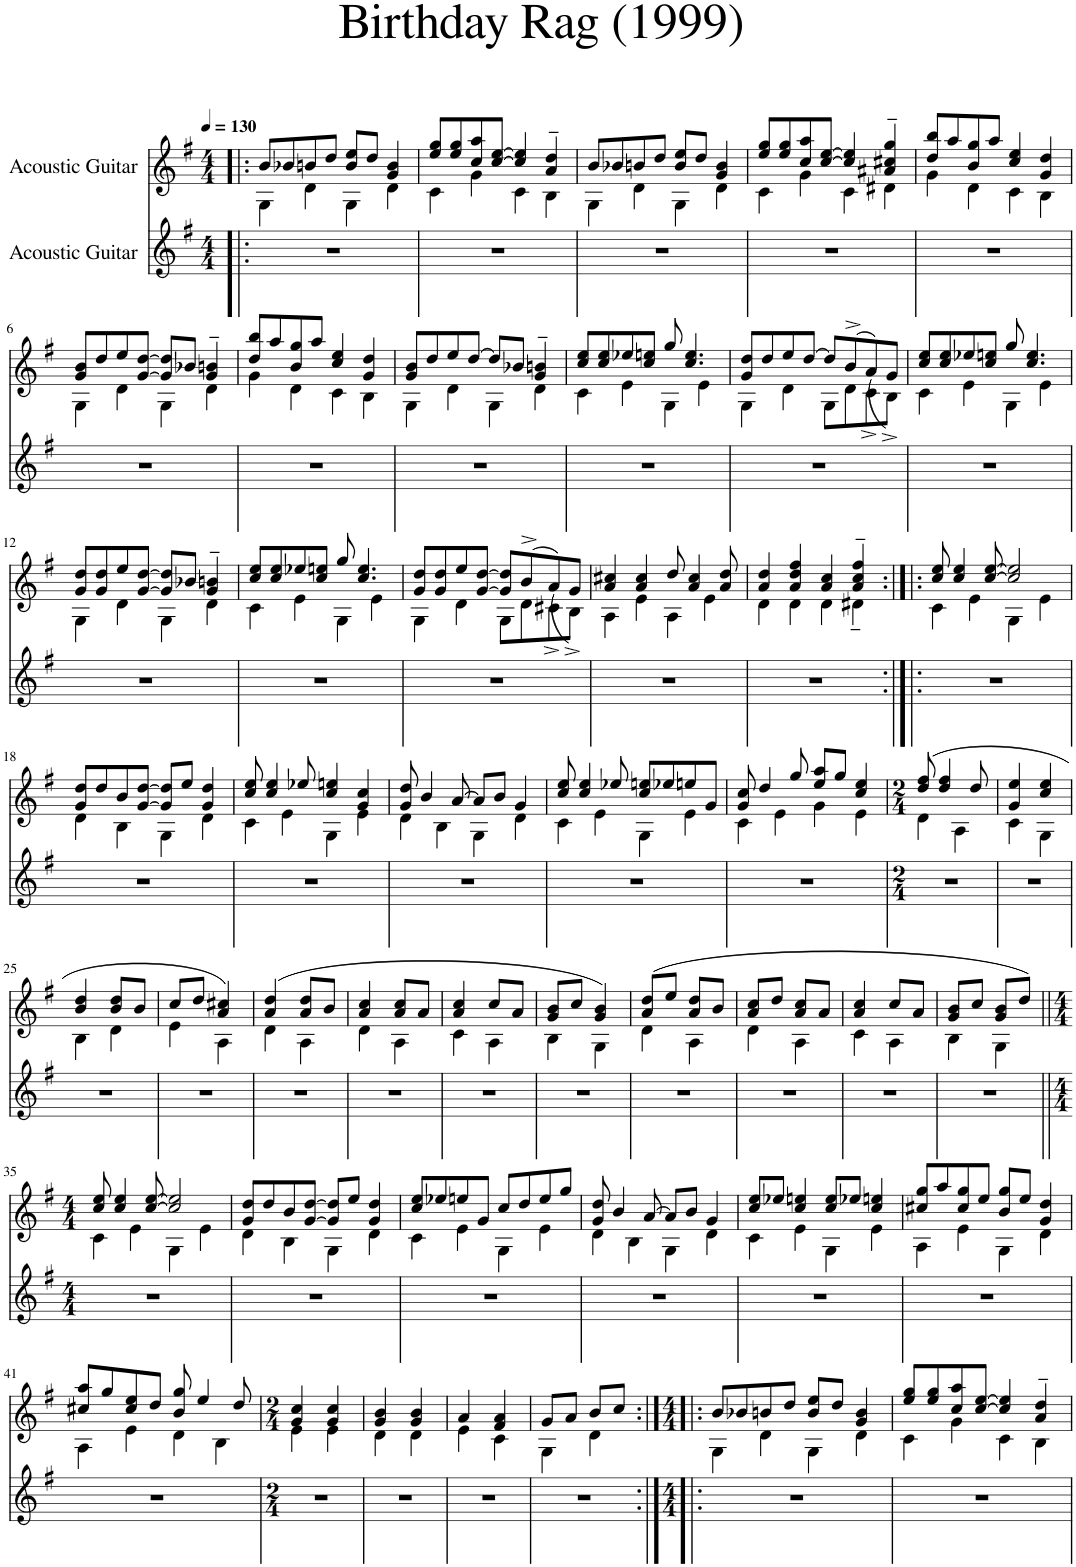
**kern	**kern
*part2	*part1
*staff2	*staff1
*I"Acoustic Guitar	*I"Acoustic Guitar
*stria6	*
*clefG2	*clefG2
*k[f#]	*k[f#]
*M4/4	*M4/4
*MM130	*MM130
=1!|:	=1!|:
*	*^
1r	8b/L	4G\
.	8b-X/	.
.	8bn/	4d\
.	8dd/J	.
.	8b/ 8ee/L	4G\
.	8dd/J	.
.	4g/ 4b/	4d\
=2	=2	=2
1r	8ee/ 8gg/L	4c\
.	8ee/ 8gg/	.
.	8cc/ 8aa/	4g\
.	[8cc/ [8ee/J	.
.	4cc/] 4ee/]	4c\
.	4a/~ 4dd/~	4B\
=3	=3	=3
1r	8b/L	4G\
.	8b-X/	.
.	8bn/	4d\
.	8dd/J	.
.	8b/ 8ee/L	4G\
.	8dd/J	.
.	4g/ 4b/	4d\
=4	=4	=4
1r	8ee/ 8gg/L	4c\
.	8ee/ 8gg/	.
.	8cc/ 8aa/	4g\
.	[8cc/ [8ee/J	.
.	4cc/] 4ee/]	4c\
.	4a#X/~ 4cc#X/~ 4gg/~	4d#X\
=5	=5	=5
1r	8dd/ 8bb/L	4g\
.	8aa/	.
.	8b/ 8gg/	4d\
.	8aa/J	.
.	4cc/ 4ee/	4c\
.	4g/ 4dd/	4B\
!!LO:LB:g=z	!!
=6	=6	=6
1r	8g/ 8b/L	4G\
.	8dd/	.
.	8ee/	4d\
.	[8g/ [8dd/J	.
.	8g/] 8dd/]L	4G\
.	8b-X/J	.
.	4g/~ 4bn/~	4d\
=7	=7	=7
1r	8dd/ 8bb/L	4g\
.	8aa/	.
.	8b/ 8gg/	4d\
.	8aa/J	.
.	4cc/ 4ee/	4c\
.	4g/ 4dd/	4B\
=8	=8	=8
1r	8g/ 8b/L	4G\
.	8dd/	.
.	8ee/	4d\
.	[8dd/J	.
.	8dd/L]	4G\
.	8b-X/J	.
.	4g/~ 4bn/~	4d\
=9	=9	=9
1r	8cc/ 8ee/L	4c\
.	8cc/ 8ee/	.
.	8ee-X/	4e\
.	8cc/ 8een/J	.
.	8gg/	4G\
.	4.cc/ 4.ee/	.
.	.	4e\
=10	=10	=10
1r	8g/ 8dd/L	4G\
.	8dd/	.
.	8ee/	4d\
.	[8dd/J	.
.	8dd/L]	8G\L
.	(8b^/	8d\
.	(8a/)	8c^\
.	8g/J	8B^\J)
=11	=11	=11
1r	8cc/ 8ee/L	4c\
.	8cc/ 8ee/	.
.	8ee-X/	4e\
.	8cc/ 8een/J	.
.	8gg/	4G\
.	4.cc/ 4.ee/	.
.	.	4e\
!!LO:LB:g=z	!!
=12	=12	=12
1r	8g/ 8dd/L	4G\
.	8g/ 8dd/	.
.	8ee/	4d\
.	[8g/ [8dd/J	.
.	8g/] 8dd/]L	4G\
.	8b-X/J	.
.	4g/~ 4bn/~	4d\
=13	=13	=13
1r	8cc/ 8ee/L	4c\
.	8cc/ 8ee/	.
.	8ee-X/	4e\
.	8cc/ 8een/J	.
.	8gg/	4G\
.	4.cc/ 4.ee/	.
.	.	4e\
=14	=14	=14
1r	8g/ 8dd/L	4G\
.	8g/ 8dd/	.
.	8ee/	4d\
.	[8g/ [8dd/J	.
.	8g/] 8dd/]L	8G\L
.	(8b^/	8d\
.	(8a/)	8c#X^\
.	8g/J	8B^\J)
=15	=15	=15
1r	4a/ 4cc#X/	4A\
.	4a/ 4cc#/	4e\
.	8dd/	4A\
.	4a/ 4cc#/	.
.	.	4e\
.	8a/ 8dd/	.
=16	=16	=16
1r	4a/ 4dd/	4d\
.	4a/ 4dd/ 4ff#/	4d\
.	4a/ 4cc/	4d\
.	4a/~ 4cc/~ 4ff#/~	4d#X~\
=17:|!|:	=17:|!|:	=17:|!|:
1r	8cc/ 8ee/	4c\
.	4cc/ 4ee/	.
.	.	4e\
.	[8cc/ [8ee/	.
.	2cc/] 2ee/]	4G\
.	.	4e\
!!LO:LB:g=z	!!
=18	=18	=18
1r	8g/ 8dd/L	4d\
.	8dd/	.
.	8b/	4B\
.	[8g/ [8dd/J	.
.	8g/] 8dd/]L	4G\
.	8ee/J	.
.	4g/ 4dd/	4d\
=19	=19	=19
1r	8cc/ 8ee/	4c\
.	4cc/ 4ee/	.
.	.	4e\
.	8ee-X/	.
.	4cc/ 4een/	4G\
.	4g/ 4cc/	4e\
=20	=20	=20
1r	8g/ 8dd/	4d\
.	4b/	.
.	.	4B\
.	[8a/	.
.	8a/L]	4G\
.	8b/J	.
.	4g/	4d\
=21	=21	=21
1r	8cc/ 8ee/	4c\
.	4cc/ 4ee/	.
.	.	4e\
.	8ee-X/	.
.	8cc/ 8een/L	4G\
.	8ee-X/	.
.	8een/	4e\
.	8g/J	.
=22	=22	=22
1r	8g/ 8cc/	4c\
.	4dd/	.
.	.	4e\
.	8gg/	.
.	8ee/ 8aa/L	4g\
.	8gg/J	.
.	4cc/ 4ee/	4e\
=23	=23	=23
*M2/4	*M2/4	*
2r	(8dd/ 8ff#/	4d\
.	4dd/ 4ff#/	.
.	.	4A\
.	8dd/	.
=24	=24	=24
2r	4g/ 4ee/	4c\
.	4cc/ 4ee/	4G\
!!LO:LB:g=z	!!
=25	=25	=25
2r	4b/ 4dd/	4B\
.	8b/ 8dd/L	4d\
.	8b/J	.
=26	=26	=26
2r	8cc/L	4e\
.	8dd/J	.
.	4a/ 4cc#X/)	4A\
=27	=27	=27
2r	(4a/ 4dd/	4d\
.	8a/ 8dd/L	4A\
.	8b/J	.
=28	=28	=28
2r	4a/ 4cc/	4d\
.	8a/ 8cc/L	4A\
.	8a/J	.
=29	=29	=29
2r	4a/ 4cc/	4c\
.	8cc/L	4A\
.	8a/J	.
=30	=30	=30
2r	8g/ 8b/L	4B\
.	8cc/J	.
.	4g/ 4b/)	4G\
=31	=31	=31
2r	(8a/ 8dd/L	4d\
.	8ee/J	.
.	8a/ 8dd/L	4A\
.	8b/J	.
=32	=32	=32
2r	8a/ 8cc/L	4d\
.	8dd/J	.
.	8a/ 8cc/L	4A\
.	8a/J	.
=33	=33	=33
2r	4a/ 4cc/	4c\
.	8cc/L	4A\
.	8a/J	.
=34	=34	=34
2r	8g/ 8b/L	4B\
.	8cc/J	.
.	8g/ 8b/L	4G\
.	8dd/J)	.
!!LO:LB:g=z	!!
=35||	=35||	=35||
*M4/4	*M4/4	*
1r	8cc/ 8ee/	4c\
.	4cc/ 4ee/	.
.	.	4e\
.	[8cc/ [8ee/	.
.	2cc/] 2ee/]	4G\
.	.	4e\
=36	=36	=36
1r	8g/ 8dd/L	4d\
.	8dd/	.
.	8b/	4B\
.	[8g/ [8dd/J	.
.	8g/] 8dd/]L	4G\
.	8ee/J	.
.	4g/ 4dd/	4d\
=37	=37	=37
1r	8cc/ 8ee/L	4c\
.	8ee-X/	.
.	8een/	4e\
.	8g/J	.
.	8cc/L	4G\
.	8dd/	.
.	8ee/	4e\
.	8gg/J	.
=38	=38	=38
1r	8g/ 8dd/	4d\
.	4b/	.
.	.	4B\
.	[8a/	.
.	8a/L]	4G\
.	8b/J	.
.	4g/	4d\
=39	=39	=39
1r	8cc/ 8ee/L	4c\
.	8ee-X/J	.
.	4cc/ 4een/	4e\
.	8cc/ 8ee/L	4G\
.	8ee-X/J	.
.	4cc/ 4een/	4e\
=40	=40	=40
1r	8cc#X/ 8gg/L	4A\
.	8aa/	.
.	8cc#/ 8gg/	4e\
.	8ee/J	.
.	8b/ 8gg/L	4G\
.	8ee/J	.
.	4g/ 4dd/	4d\
!!LO:LB:g=z	!!
=41	=41	=41
1r	8cc#X/ 8aa/L	4A\
.	8gg/	.
.	8cc#/ 8ee/	4e\
.	8dd/J	.
.	8b/ 8gg/	4d\
.	4ee/	.
.	.	4B\
.	8dd/	.
=42	=42	=42
*M2/4	*M2/4	*
2r	4g/ 4cc/	4e\
.	4g/ 4cc/	4e\
=43	=43	=43
2r	4g/ 4b/	4d\
.	4g/ 4b/	4d\
=44	=44	=44
2r	4a/	4e\
.	4f#/ 4a/	4c\
=45	=45	=45
2r	8g/L	4G\
.	8a/J	.
.	8b/L	4d\
.	8cc/J	.
=46:|!|:	=46:|!|:	=46:|!|:
*M4/4	*M4/4	*
1r	8b/L	4G\
.	8b-X/	.
.	8bn/	4d\
.	8dd/J	.
.	8b/ 8ee/L	4G\
.	8dd/J	.
.	4g/ 4b/	4d\
=47	=47	=47
1r	8ee/ 8gg/L	4c\
.	8ee/ 8gg/	.
.	8cc/ 8aa/	4g\
.	[8cc/ [8ee/J	.
.	4cc/] 4ee/]	4c\
.	4a/~ 4dd/~	4B\
*	*v	*v
=	=
*-	*-
